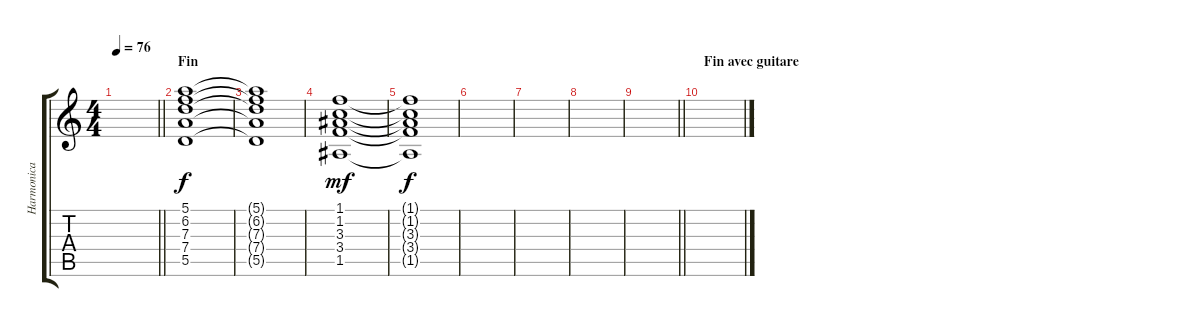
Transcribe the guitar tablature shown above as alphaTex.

\track ("Harmonica" "Harmonica") {instrument slapbass2}
\staff {score tabs}
\tuning (E4 B3 G3 D3 A2 C2) {hide}
\ts (4 4)
\tempo 76
\clef g2
\barLineRight lightlight
\ks c
|
\section ("" "Fin")
(5.1 6.2 7.3 7.4 5.5).1{dy f volume 7 instrument harmonica} |
(5.1{t} 6.2{t} 7.3{t} 7.4{t} 5.5{t}).1 |
(1.1 1.2 3.3 3.4 1.5).1{dy mf} |
(1.1{t} 1.2{t} 3.3{t} 3.4{t} 1.5{t}).1{dy f} |
|
|
|
\barLineRight lightlight
|
\section ("" "Fin avec guitare")
